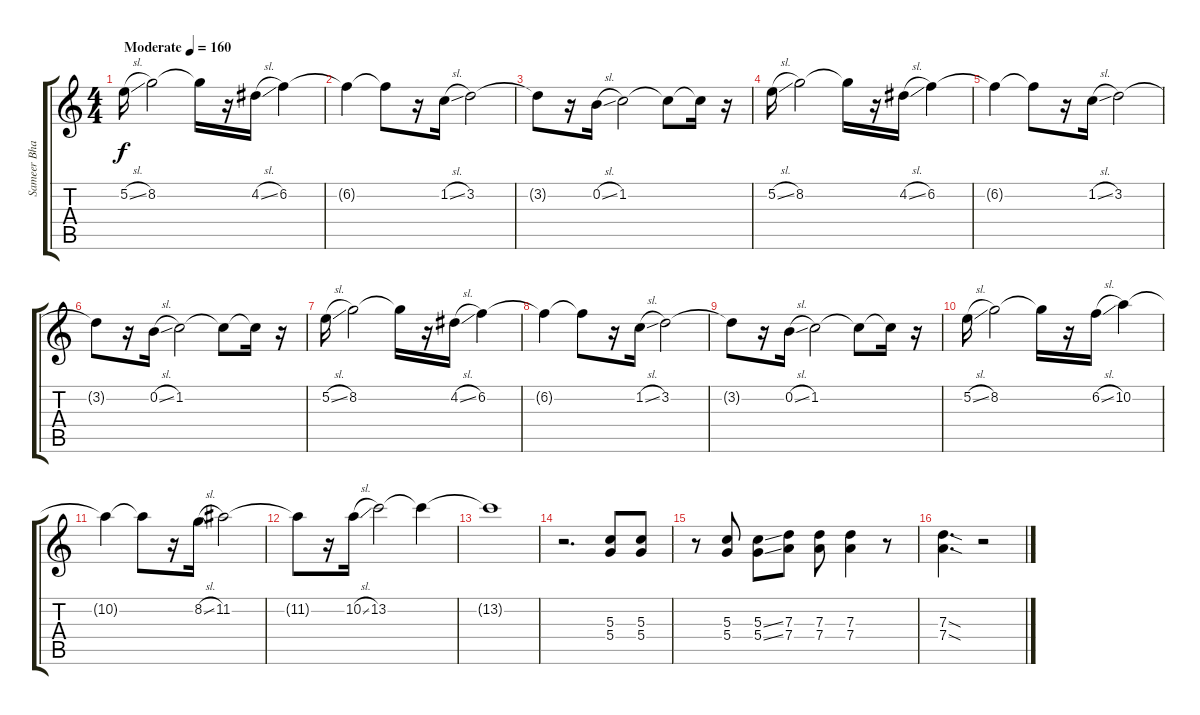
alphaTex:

\track ("Sameer Bhattacharya - Lead" "Sameer Bha") {instrument overdrivenguitar}
\staff {score tabs}
\tuning (E4 B3 G3 D3 A2 D2) {hide}
\ts (4 4)
\tempo (160 "Moderate")
\clef g2
\ks c
5.2{sl}.16{dy f instrument overdrivenguitar} 8.2.2 8.2{t}.16 r.16 4.2{sl}.16 6.2.4 |
6.2{t}.4 6.2{t}.8 r.16 1.2{sl}.16 3.2.2 |
3.2{t}.8 r.16 0.2{sl}.16 1.2.2 1.2{t}.8 1.2{t}.16 r.16 |
5.2{sl}.16 8.2.2 8.2{t}.16 r.16 4.2{sl}.16 6.2.4 |
6.2{t}.4 6.2{t}.8 r.16 1.2{sl}.16 3.2.2 |
3.2{t}.8 r.16 0.2{sl}.16 1.2.2 1.2{t}.8 1.2{t}.16 r.16 |
5.2{sl}.16 8.2.2 8.2{t}.16 r.16 4.2{sl}.16 6.2.4 |
6.2{t}.4 6.2{t}.8 r.16 1.2{sl}.16 3.2.2 |
3.2{t}.8 r.16 0.2{sl}.16 1.2.2 1.2{t}.8 1.2{t}.16 r.16 |
5.2{sl}.16 8.2.2 8.2{t}.16 r.16 6.2{sl}.16 10.2.4 |
10.2{t}.4 10.2{t}.8 r.16 8.2{sl}.16 11.2.2 |
11.2{t}.8 r.16 10.2{sl}.16 13.2.2 13.2{t}.4 |
13.2{t}.1{instrument electricguitarclean} |
r.2{d} (5.3 5.4).8 (5.3 5.4).8 |
r.8 (5.3 5.4).8 (5.3{ss} 5.4{ss}).8 (7.3 7.4).8 (7.3 7.4).8 (7.3 7.4).4 r.8 |
(7.3{sod} 7.4{sod}).4{d} r.2
